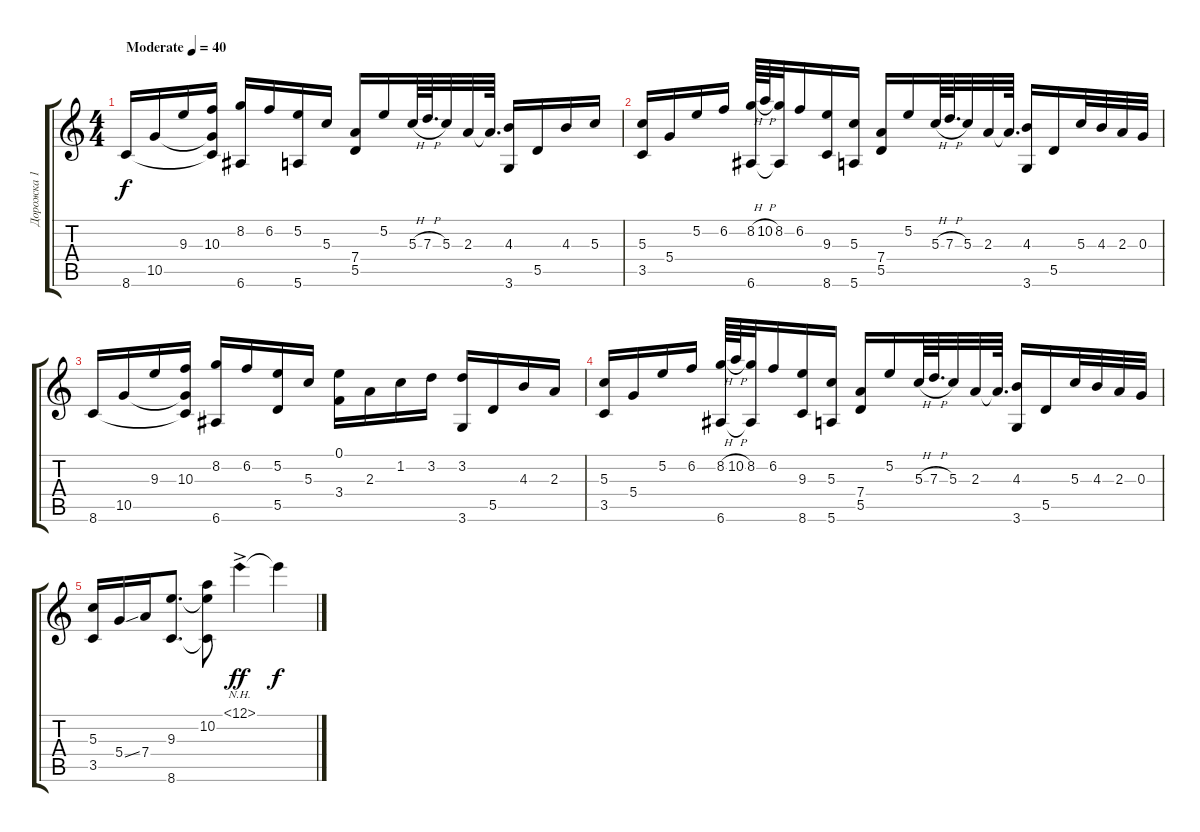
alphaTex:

\track ("Дорожка 1" "Дорожка 1") {instrument acousticguitarsteel}
\staff {score tabs}
\tuning (E4 B3 G3 D3 A2 E2) {hide}
\ts (4 4)
\tempo (40 "Moderate")
\clef g2
\ks c
8.6.16{dy f instrument acousticguitarsteel} 10.5.16 9.3.16 (10.3 10.5{t} 8.6{t}).16 (8.2 6.6).16 6.2.16 (5.2 5.6).16 5.3.16 (7.4 5.5).16 5.2.16 5.3{h}.64 7.3{h}.64{d} 5.3.32 2.3.32 2.3{t}.64{d} (4.3 3.6).16 5.5.16 4.3.16 5.3.16 |
(5.3 3.5).16 5.4.16 5.2.16 6.2.16 (8.2{h} 6.6).64 10.2{h}.64 (8.2 6.6{t}).32 6.2.16 (9.3 8.6).16 (5.3 5.6).16 (7.4 5.5).16 5.2.16 5.3{h}.64 7.3{h}.64{d} 5.3.32 2.3.32 2.3{t}.64{d} (4.3 3.6).16 5.5.16 5.3.32 4.3.32 2.3.32 0.3.32 |
8.6.16 10.5.16 9.3.16 (10.3 10.5{t} 8.6{t}).16 (8.2 6.6).16 6.2.16 (5.2 5.5).16 5.3.16 (0.1 3.4).16 2.3.16 1.2.16 3.2.16 (3.2 3.6).16 5.5.16 4.3.16 2.3.16 |
(5.3 3.5).16 5.4.16 5.2.16 6.2.16 (8.2{h} 6.6).64 10.2{h}.64 (8.2 6.6{t}).32 6.2.16 (9.3 8.6).16 (5.3 5.6).16 (7.4 5.5).16 5.2.16 5.3{h}.64 7.3{h}.64{d} 5.3.32 2.3.32 2.3{t}.64{d} (4.3 3.6).16 5.5.16 5.3.32 4.3.32 2.3.32 0.3.32 |
(5.3 3.5).16 5.4{ss}.16 7.4.16 (9.3 8.6).8{d} (10.2 9.3{t} 8.6{t}).8 12.1{nh ac}.4{dy ff} 12.1{t}.4{dy f}
